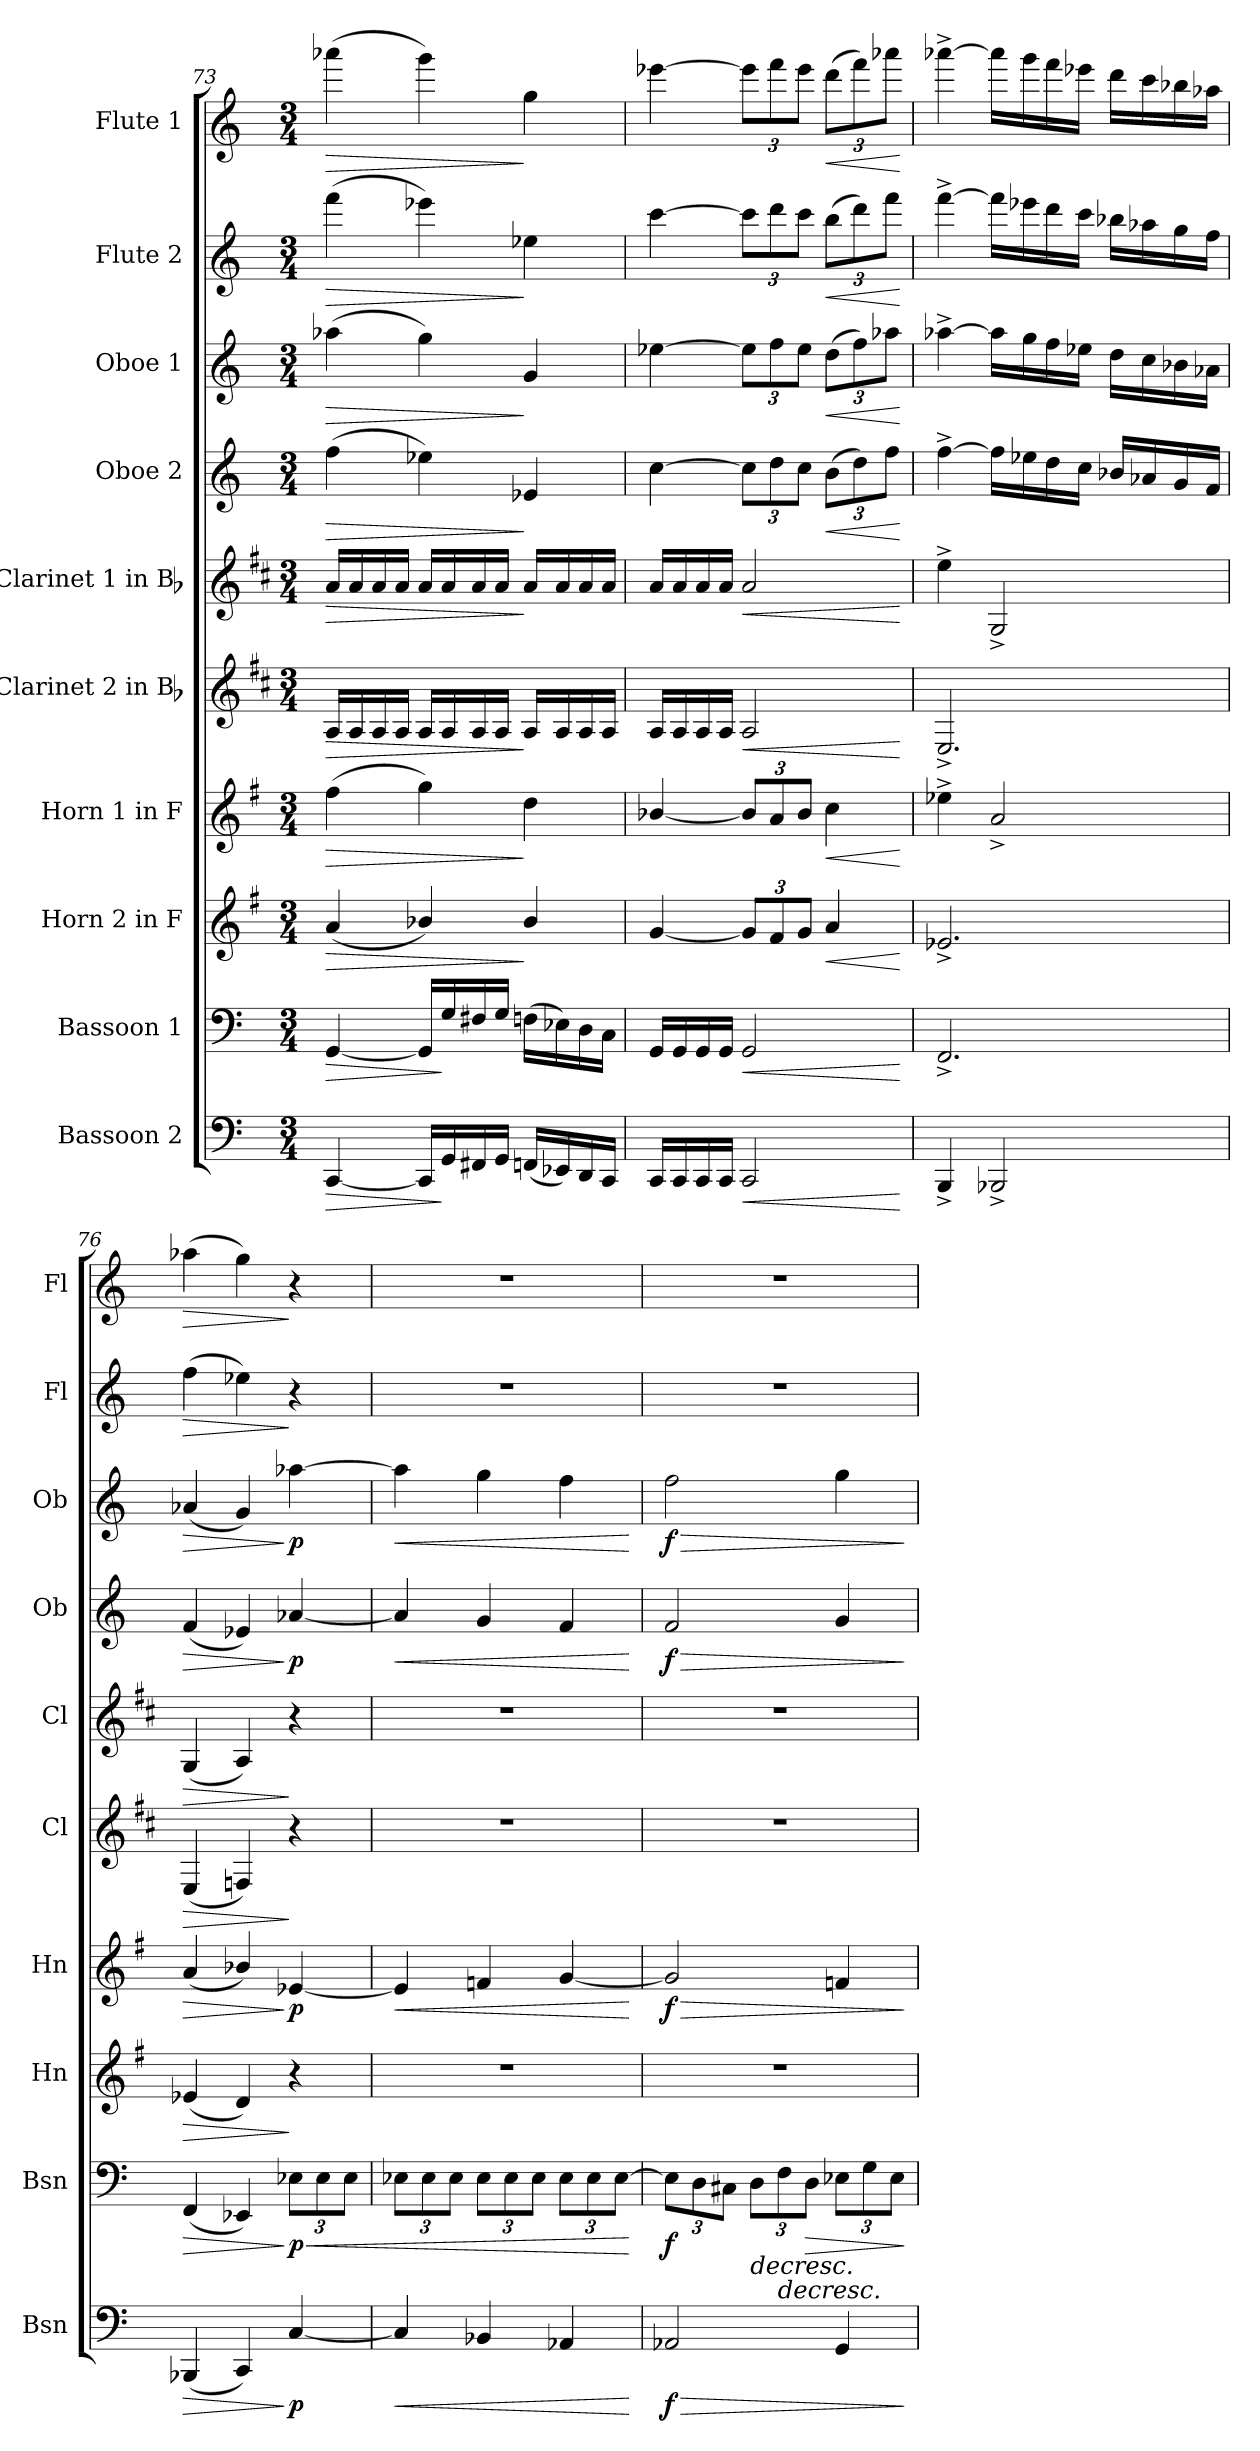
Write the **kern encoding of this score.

**kern	**dynam	**kern	**dynam	**kern	**dynam	**kern	**dynam	**kern	**dynam	**kern	**dynam	**kern	**dynam	**kern	**dynam	**kern	**dynam	**kern	**dynam
*part10	*part10	*part9	*part9	*part8	*part8	*part7	*part7	*part6	*part6	*part5	*part5	*part4	*part4	*part3	*part3	*part2	*part2	*part1	*part1
*staff10	*staff10	*staff9	*staff9	*staff8	*staff8	*staff7	*staff7	*staff6	*staff6	*staff5	*staff5	*staff4	*staff4	*staff3	*staff3	*staff2	*staff2	*staff1	*staff1
*I"Bassoon 2	*	*I"Bassoon 1	*	*I"Horn 2 in F	*	*I"Horn 1 in F	*	*I"Clarinet 2 in Bb	*	*I"Clarinet 1 in Bb	*	*I"Oboe 2	*	*I"Oboe 1	*	*I"Flute 2	*	*I"Flute 1	*
*I'Bsn	*	*I'Bsn	*	*I'Hn	*	*I'Hn	*	*I'Cl	*	*I'Cl	*	*I'Ob	*	*I'Ob	*	*I'Fl	*	*I'Fl	*
*clefF4	*	*clefF4	*	*clefG2	*	*clefG2	*	*clefG2	*	*clefG2	*	*clefG2	*	*clefG2	*	*clefG2	*	*clefG2	*
*	*	*	*	*ITrd4c7	*	*ITrd4c7	*	*ITrd1c2	*	*ITrd1c2	*	*	*	*	*	*	*	*	*
*k[]	*	*k[]	*	*k[]	*	*k[]	*	*k[]	*	*k[]	*	*k[]	*	*k[]	*	*k[]	*	*k[]	*
*M3/4	*	*M3/4	*	*M3/4	*	*M3/4	*	*M3/4	*	*M3/4	*	*M3/4	*	*M3/4	*	*M3/4	*	*M3/4	*
=73	=73	=73	=73	=73	=73	=73	=73	=73	=73	=73	=73	=73	=73	=73	=73	=73	=73	=73	=73
!	!LO:HP:b	!	!LO:HP:b	!	!LO:HP:b	!	!LO:HP:b	!	!LO:HP:b	!	!LO:HP:b	!	!LO:HP:b	!	!LO:HP:b	!	!LO:HP:b	!	!LO:HP:b
[4CC/	>	[4GG/	>	(4d/	>	(4b\	>	16G/LL	>	16g/LL	>	(4ff\	>	(4aa-X\	>	(4fff\	>	(4aaa-X\	>
.	.	.	.	.	.	.	.	16G/	.	16g/	.	.	.	.	.	.	.	.	.
.	.	.	.	.	.	.	.	16G/	.	16g/	.	.	.	.	.	.	.	.	.
.	.	.	.	.	.	.	.	16G/JJ	.	16g/JJ	.	.	.	.	.	.	.	.	.
16CC/LL]	.	16GG/LL]	.	4e-X/)	.	4cc\)	.	16G/LL	.	16g/LL	.	4ee-X\)	.	4gg\)	.	4eee-X\)	.	4ggg\)	.
16GG/	]	16G/	]	.	.	.	.	16G/	.	16g/	.	.	.	.	.	.	.	.	.
16FF#X/	.	16F#X/	.	.	.	.	.	16G/	.	16g/	.	.	.	.	.	.	.	.	.
16GG/JJ	.	16G/JJ	.	.	.	.	.	16G/JJ	.	16g/JJ	.	.	.	.	.	.	.	.	.
(16FFn/LL	.	(16Fn\LL	.	4e-/	]	4g\	]	16G/LL	]	16g/LL	]	4e-X/	]	4g/	]	4ee-X\	]	4gg\	]
16EE-X/)	.	16E-X\)	.	.	.	.	.	16G/	.	16g/	.	.	.	.	.	.	.	.	.
16DD/	.	16D\	.	.	.	.	.	16G/	.	16g/	.	.	.	.	.	.	.	.	.
16CC/JJ	.	16C\JJ	.	.	.	.	.	16G/JJ	.	16g/JJ	.	.	.	.	.	.	.	.	.
=74	=74	=74	=74	=74	=74	=74	=74	=74	=74	=74	=74	=74	=74	=74	=74	=74	=74	=74	=74
16CC/LL	.	16GG/LL	.	[4c/	.	[4e-X/	.	16G/LL	.	16g/LL	.	[4cc\	.	[4ee-X\	.	[4ccc\	.	[4eee-X\	.
16CC/	.	16GG/	.	.	.	.	.	16G/	.	16g/	.	.	.	.	.	.	.	.	.
16CC/	.	16GG/	.	.	.	.	.	16G/	.	16g/	.	.	.	.	.	.	.	.	.
16CC/JJ	.	16GG/JJ	.	.	.	.	.	16G/JJ	.	16g/JJ	.	.	.	.	.	.	.	.	.
!	!LO:HP:b	!	!LO:HP:b	!	!	!	!	!	!	!	!	!	!	!	!	!	!	!	!
*	*	*	*	*Xbrackettup	*	*Xbrackettup	*	*	*	*	*	*	*	*	*	*	*	*	*
!	!	!	!	!	!	!	!	!	!LO:HP:b	!	!LO:HP:b	!	!	!	!	!	!	!	!
2CC/	<	2GG/	<	12c/L]	.	12e-/L]	.	2G/	<	2g/	<	12cc\L]	.	12ee-\L]	.	12ccc\L]	.	12eee-\L]	.
.	.	.	.	12B/	.	12d/	.	.	.	.	.	12dd\	.	12ff\	.	12ddd\	.	12fff\	.
.	.	.	.	12c/J	.	12e-/J	.	.	.	.	.	12cc\J	.	12ee-\J	.	12ccc\J	.	12eee-\J	.
!	!	!	!	!	!LO:HP:b	!	!LO:HP:b	!	!	!	!	!	!LO:HP:b	!	!LO:HP:b	!	!LO:HP:b	!	!LO:HP:b
.	.	.	.	4d/	<	4f\	<	.	.	.	.	(12b\L	<	(12dd\L	<	(12bb\L	<	(12ddd\L	<
.	.	.	.	.	.	.	.	.	.	.	.	12dd\)	.	12ff\)	.	12ddd\)	.	12fff\)	.
.	.	.	.	.	.	.	.	.	.	.	.	12ff\J	.	12aa-X\J	.	12fff\J	.	12aaa-X\J	.
.	[	.	[	.	[	.	[	.	[	.	[	.	[	.	[	.	[	.	[
=75	=75	=75	=75	=75	=75	=75	=75	=75	=75	=75	=75	=75	=75	=75	=75	=75	=75	=75	=75
4BBB^/	.	2.FF^/	.	2.A-X^/	.	4a-X^\	.	2.D^/	.	4dd^\	.	[4ff^\	.	[4aa-X^\	.	[4fff^\	.	[4aaa-X^\	.
2BBB-X^/	.	.	.	.	.	2d^/	.	.	.	2F^/	.	16ff\LL]	.	16aa-\LL]	.	16fff\LL]	.	16aaa-\LL]	.
.	.	.	.	.	.	.	.	.	.	.	.	16ee-X\	.	16gg\	.	16eee-X\	.	16ggg\	.
.	.	.	.	.	.	.	.	.	.	.	.	16dd\	.	16ff\	.	16ddd\	.	16fff\	.
.	.	.	.	.	.	.	.	.	.	.	.	16cc\JJ	.	16ee-X\JJ	.	16ccc\JJ	.	16eee-X\JJ	.
.	.	.	.	.	.	.	.	.	.	.	.	16b-X/LL	.	16dd\LL	.	16bb-X\LL	.	16ddd\LL	.
.	.	.	.	.	.	.	.	.	.	.	.	16a-X/	.	16cc\	.	16aa-X\	.	16ccc\	.
.	.	.	.	.	.	.	.	.	.	.	.	16g/	.	16b-X\	.	16gg\	.	16bb-X\	.
.	.	.	.	.	.	.	.	.	.	.	.	16f/JJ	.	16a-X\JJ	.	16ff\JJ	.	16aa-X\JJ	.
=76	=76	=76	=76	=76	=76	=76	=76	=76	=76	=76	=76	=76	=76	=76	=76	=76	=76	=76	=76
!	!LO:HP:b	!	!LO:HP:b	!	!LO:HP:b	!	!LO:HP:b	!	!LO:HP:b	!	!LO:HP:b	!	!LO:HP:b	!	!LO:HP:b	!	!LO:HP:b	!	!LO:HP:b
(4BBB-X/	>	(4FF/	>	(4A-X/	>	(4d/	>	(4D/	>	(4F/	>	(4f/	>	(4a-X/	>	(4ff\	>	(4aa-X\	>
4CC/)	.	4EE-X/)	.	4G/)	.	4e-X/)	.	4E-X/)	.	4G/)	.	4e-X/)	.	4g/)	.	4ee-X\)	.	4gg\)	.
!	!LO:DY:n=1:b	!	!LO:HP:n=1:b	!	!	!	!	!	!	!	!	!	!	!	!	!	!	!	!
!	!	!	!LO:DY:n=1:b	!	!	!	!LO:DY:n=1:b	!	!	!	!	!	!LO:DY:n=1:b	!	!LO:DY:n=1:b	!	!	!	!
[4C/	] p	12E-X\L	] < p	4r	]	[4A-X/	] p	4r	]	4r	]	[4a-X/	] p	[4aa-X\	] p	4r	]	4r	]
.	.	12E-\	.	.	.	.	.	.	.	.	.	.	.	.	.	.	.	.	.
.	.	12E-\J	.	.	.	.	.	.	.	.	.	.	.	.	.	.	.	.	.
=77	=77	=77	=77	=77	=77	=77	=77	=77	=77	=77	=77	=77	=77	=77	=77	=77	=77	=77	=77
!	!LO:HP:b	!	!	!	!	!	!LO:HP:b	!	!	!	!	!	!LO:HP:b	!	!LO:HP:b	!	!	!	!
4C/]	<	12E-X\L	.	2.r	.	4A-/]	<	2.r	.	2.r	.	4a-/]	<	4aa-\]	<	2.r	.	2.r	.
.	.	12E-\	.	.	.	.	.	.	.	.	.	.	.	.	.	.	.	.	.
.	.	12E-\J	.	.	.	.	.	.	.	.	.	.	.	.	.	.	.	.	.
4BB-X/	.	12E-\L	.	.	.	4B-X/	.	.	.	.	.	4g/	.	4gg\	.	.	.	.	.
.	.	12E-\	.	.	.	.	.	.	.	.	.	.	.	.	.	.	.	.	.
.	.	12E-\J	.	.	.	.	.	.	.	.	.	.	.	.	.	.	.	.	.
4AA-X/	.	12E-\L	.	.	.	[4c/	.	.	.	.	.	4f/	.	4ff\	.	.	.	.	.
.	.	12E-\	.	.	.	.	.	.	.	.	.	.	.	.	.	.	.	.	.
.	.	[12E-\J	.	.	.	.	.	.	.	.	.	.	.	.	.	.	.	.	.
.	[	.	[	.	.	.	[	.	.	.	.	.	[	.	[	.	.	.	.
!!LO:LB:g=z
=78	=78	=78	=78	=78	=78	=78	=78	=78	=78	=78	=78	=78	=78	=78	=78	=78	=78	=78	=78
!	!LO:HP:b	!	!	!	!	!	!LO:HP:b	!	!	!	!	!	!LO:HP:b	!	!LO:HP:b	!	!	!	!
!	!LO:DY:n=1:b	!	!LO:DY:b	!	!	!	!LO:DY:n=1:b	!	!	!	!	!	!LO:DY:n=1:b	!	!LO:DY:n=1:b	!	!	!	!
2AA-X/	> f	12E-\L]	f	2.r	.	2c/]	> f	2.r	.	2.r	.	2f/	> f	2ff\	> f	2.r	.	2.r	.
.	.	12D\	.	.	.	.	.	.	.	.	.	.	.	.	.	.	.	.	.
.	.	12C#X\J	.	.	.	.	.	.	.	.	.	.	.	.	.	.	.	.	.
!	!	!	!LO:HP:b	!	!	!	!	!	!	!	!	!	!	!	!	!	!	!	!
.	.	12D\L	>	.	.	.	.	.	.	.	.	.	.	.	.	.	.	.	.
!	!	!	!LO:HP:b	!	!	!	!	!	!	!	!	!	!	!	!	!	!	!	!
.	.	12F\	>	.	.	.	.	.	.	.	.	.	.	.	.	.	.	.	.
!	!	!	!LO:HP:b	!	!	!	!	!	!	!	!	!	!	!	!	!	!	!	!
.	.	12D\J	>	.	.	.	.	.	.	.	.	.	.	.	.	.	.	.	.
4GG/	.	12E-X\L	.	.	.	4B-X/	.	.	.	.	.	4g/	.	4gg\	.	.	.	.	.
.	.	12G\	.	.	.	.	.	.	.	.	.	.	.	.	.	.	.	.	.
.	.	12E-\J	.	.	.	.	.	.	.	.	.	.	.	.	.	.	.	.	.
.	]	.	] ] ]	.	.	.	]	.	.	.	.	.	]	.	]	.	.	.	.
=	=	=	=	=	=	=	=	=	=	=	=	=	=	=	=	=	=	=	=
*-	*-	*-	*-	*-	*-	*-	*-	*-	*-	*-	*-	*-	*-	*-	*-	*-	*-	*-	*-
